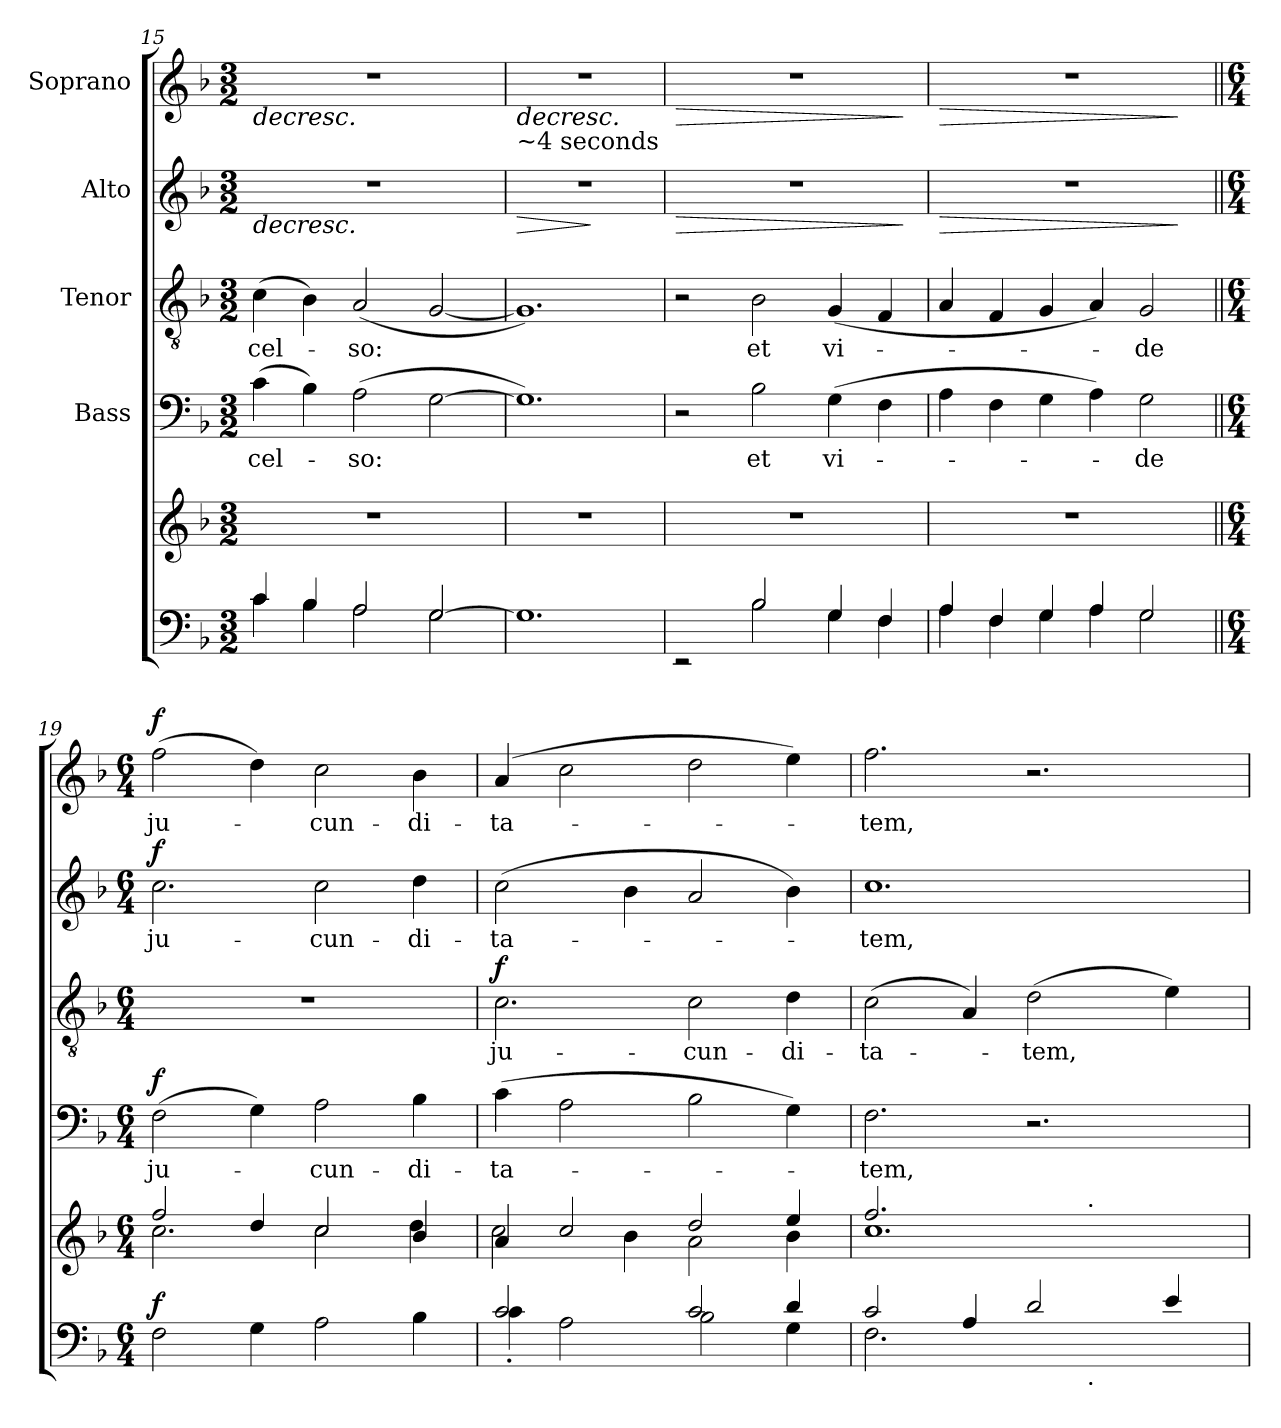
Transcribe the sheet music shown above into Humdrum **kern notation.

**kern	**kern	**dynam	**kern	**text	**dynam	**kern	**text	**dynam	**kern	**text	**dynam	**kern	**text	**dynam
*part5	*part5	*part5	*part4	*part4	*part4	*part3	*part3	*part3	*part2	*part2	*part2	*part1	*part1	*part1
*staff6	*staff5	*staff5/6	*staff4	*staff4	*staff4	*staff3	*staff3	*staff3	*staff2	*staff2	*staff2	*staff1	*staff1	*staff1
*	*	*	*I"Bass	*	*	*I"Tenor	*	*	*I"Alto	*	*	*I"Soprano	*	*
*clefF4	*clefG2	*	*clefF4	*	*	*clefGv2	*	*	*clefG2	*	*	*clefG2	*	*
*k[b-]	*k[b-]	*	*k[b-]	*	*	*k[b-]	*	*	*k[b-]	*	*	*k[b-]	*	*
*F:	*F:	*	*F:	*	*	*F:	*	*	*F:	*	*	*F:	*	*
*M3/2	*M3/2	*	*M3/2	*	*	*M3/2	*	*	*M3/2	*	*	*M3/2	*	*
=15	=15	=15	=15	=15	=15	=15	=15	=15	=15	=15	=15	=15	=15	=15
*^	*	*	*	*	*	*	*	*	*	*	*	*	*	*
!	!	!	!	!	!LO:LY:b	!	!	!LO:LY:b	!	!	!	!LO:HP:b	!	!	!LO:HP:b
4c/	4c\	1.r	.	(>4c\	-cel-	.	(>4c\	-cel-	.	1.r	.	>	1.r	.	>
4B-/	4B-\	.	.	4B-\)	.	.	4B-\)	.	.	.	.	.	.	.	.
!	!	!	!	!	!LO:LY:b	!	!	!LO:LY:b	!	!	!	!	!	!	!
2A/	2A\	.	.	(>2A\	-so:	.	(<2A/	-so:	.	.	.	.	.	.	.
[>2G/	2G\	.	.	[>2G\	.	.	[<2G/	.	.	.	.	.	.	.	.
=16	=16	=16	=16	=16	=16	=16	=16	=16	=16	=16	=16	=16	=16	=16	=16
!	!	!	!	!	!	!	!	!	!	!	!	!	!LO:TX:b:t=~4 seconds	!	!
!	!	!	!	!	!	!	!	!	!	!	!	!LO:HP:b	!	!	!LO:HP:b
*v	*v	*	*	*	*	*	*	*	*	*	*	*	*	*	*
1.G]	1.r	.	1.G])	.	.	1.G])	.	.	1.r	.	>	1.r	.	>
.	.	.	.	.	.	.	.	.	.	.	]	.	.	.
=17	=17	=17	=17	=17	=17	=17	=17	=17	=17	=17	=17	=17	=17	=17
*^	*	*	*	*	*	*	*	*	*	*	*	*	*	*
!	!	!	!	!	!	!	!	!	!	!	!	!LO:HP:b	!	!	!LO:HP:b
2ryy	2rEE	1.r	.	2r	.	.	2r	.	.	1.r	.	>	1.r	.	>
!	!	!	!	!	!LO:LY:b	!	!	!LO:LY:b	!	!	!	!	!	!	!
2B-/	2B-\	.	.	2B-\	et	.	2B-\	et	.	.	.	.	.	.	.
!	!	!	!	!	!LO:LY:b	!	!	!LO:LY:b	!	!	!	!	!	!	!
4G/	4G\	.	.	(>4G\	vi-	.	(<4G/	vi-	.	.	.	.	.	.	.
4F/	4F\	.	.	4F\	.	.	4F/	.	.	.	.	.	.	.	.
*v	*v	*	*	*	*	*	*	*	*	*	*	*	*	*	*
.	.	.	.	.	.	.	.	.	.	.	]	.	.	]
=18	=18	=18	=18	=18	=18	=18	=18	=18	=18	=18	=18	=18	=18	=18
*^	*	*	*	*	*	*	*	*	*	*	*	*	*	*
!	!	!	!	!	!	!	!	!	!	!	!	!LO:HP:b	!	!	!LO:HP:b
4A/	4A\	1.r	.	4A\	.	.	4A/	.	.	1.r	.	>	1.r	.	>
4F/	4F\	.	.	4F\	.	.	4F/	.	.	.	.	.	.	.	.
4G/	4G\	.	.	4G\	.	.	4G/	.	.	.	.	.	.	.	.
4A/	4A\	.	.	4A\)	.	.	4A/)	.	.	.	.	.	.	.	.
!	!	!	!	!	!LO:LY:b	!	!	!LO:LY:b	!	!	!	!	!	!	!
2G/	2G\	.	.	2G\	-de	.	2G/	-de	.	.	.	.	.	.	.
*v	*v	*	*	*	*	*	*	*	*	*	*	*	*	*	*
.	.	.	.	.	.	.	.	.	.	.	]	.	.	]
!!LO:PB:g=z
=19||	=19||	=19||	=19||	=19||	=19||	=19||	=19||	=19||	=19||	=19||	=19||	=19||	=19||	=19||
*M6/4	*M6/4	*	*M6/4	*	*	*M6/4	*	*	*M6/4	*	*	*M6/4	*	*
*	*^	*	*	*	*	*	*	*	*	*	*	*	*	*
!	!	!	!LO:DY:a=2	!	!LO:LY:b	!LO:DY:a	!LO:N:vis=1	!	!	!	!LO:LY:b	!LO:DY:a	!	!LO:LY:b	!LO:DY:a
2F\	2ff/	2.cc\	f	(>2F\	ju-	f	1.r	.	.	2.cc\	ju-	f	(>2ff\	ju-	f
4G\	4dd/	.	.	4G\)	.	.	.	.	.	.	.	.	4dd\)	.	]
!	!	!	!	!	!LO:LY:b	!	!	!	!	!	!LO:LY:b	!	!	!LO:LY:b	!
2A\	2cc/	2cc\	.	2A\	-cun-	.	.	.	.	2cc\	-cun-	]	2cc\	-cun-	]
!	!	!	!	!	!LO:LY:b	!	!	!	!	!	!LO:LY:b	!	!	!LO:LY:b	!
4B-\	4b-/	4dd\	.	4B-\	-di-	.	.	.	.	4dd\	-di-	.	4b-\	-di-	.
=20	=20	=20	=20	=20	=20	=20	=20	=20	=20	=20	=20	=20	=20	=20	=20
*^	*	*	*	*	*	*	*	*	*	*	*	*	*	*	*
!	!	!	!	!	!	!LO:LY:b	!	!	!LO:LY:b	!LO:DY:a	!	!LO:LY:b	!	!	!LO:LY:b	!
2c/	4c'<\	4a/	2cc\	.	(>4c\	-ta-	.	2.c\	ju-	f	(>2cc\	-ta-	.	(4a/	-ta-	.
.	2A\	2cc/	.	.	2A\	.	.	.	.	.	.	.	.	2cc\	.	.
4ryy	.	.	4b-\	.	.	.	.	.	.	.	4b-\	.	.	.	.	.
!	!	!	!	!	!	!	!	!	!LO:LY:b	!	!	!	!	!	!	!
2c/	2B-\	2dd/	2a\	.	2B-\	.	.	2c\	-cun-	.	2a/	.	.	2dd\	.	.
!	!	!	!	!	!	!	!	!	!LO:LY:b	!	!	!	!	!	!	!
4d/	4G\	4ee/	4b-\	.	4G\)	.	.	4d\	-di-	.	4b-\)	.	.	4ee\)	.	.
=21	=21	=21	=21	=21	=21	=21	=21	=21	=21	=21	=21	=21	=21	=21	=21	=21
!	!	!	!	!	!	!LO:LY:b	!	!	!LO:LY:b	!	!	!LO:LY:b	!	!	!LO:LY:b	!
*	*^	*	*^	*	*	*	*	*	*	*	*	*	*	*	*	*
2c/	2.F\	2ryy	2.ff/	1.cc	2ryy	.	2.F\	-tem,	.	(>2c\	-ta-	.	1.cc	-tem,	.	2.ff\	-tem,	.
4A/	.	4ryy	.	.	4ryy	.	.	.	.	4A/)	.	.	.	.	.	.	.	.
!	!	!	!	!	!	!	!	!	!	!	!LO:LY:b	!	!	!	!	!	!	!
2d/	2.ryy	8ryy	2.ryy	.	8ryy	.	2.r	.	.	(>2d\	-tem,	.	.	.	.	2.r	.	.
.	.	32ryy	.	.	32ryy	.	.	.	.	.	.	.	.	.	.	.	.	.
!	!	!	!	!	!LO:TX:a:t=.	!	!	!	!	!	!	!	!	!	!	!	!	!
!	!	!LO:TX:b:t=.	!	!	!	!	!	!	!	!	!	!	!	!	!	!	!	!
.	.	2ryy	.	.	2ryy	.	.	.	.	.	.	.	.	.	.	.	.	.
4e/	.	.	.	.	.	.	.	.	.	4e\)	.	.	.	.	.	.	.	.
.	.	16.ryy	.	.	16.ryy	.	.	.	.	.	.	.	.	.	.	.	.	.
*v	*v	*v	*	*	*	*	*	*	*	*	*	*	*	*	*	*	*	*
*	*v	*v	*v	*	*	*	*	*	*	*	*	*	*	*	*	*
=	=	=	=	=	=	=	=	=	=	=	=	=	=	=
*-	*-	*-	*-	*-	*-	*-	*-	*-	*-	*-	*-	*-	*-	*-
